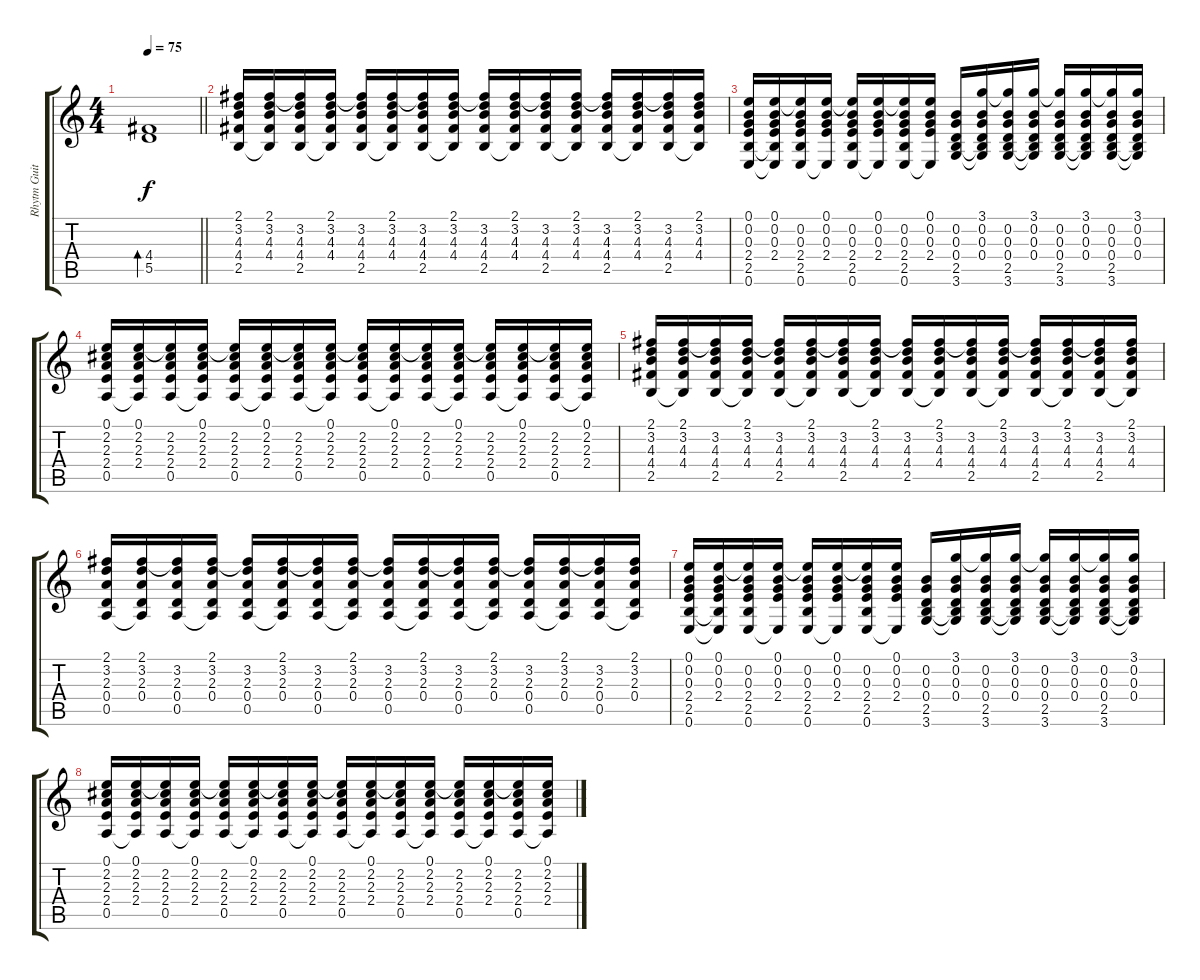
\track ("Rhytm Guitar 1 - Uki" "Rhytm Guit") {instrument acousticguitarnylon}
\staff {score tabs}
\tuning (E4 B3 G3 D3 A2 E2) {hide}
\ts (4 4)
\tempo 75
\clef g2
\barLineRight lightlight
\ks c
(4.4 5.5).1{bd 120 dy f} |
(2.1 3.2 4.3 4.4 2.5).16 (2.1 3.2 4.3 4.4 2.5{t}).16 (2.1{t} 3.2 4.3 4.4 2.5).16 (2.1 3.2 4.3 4.4 2.5{t}).16 (2.1{t} 3.2 4.3 4.4 2.5).16 (2.1 3.2 4.3 4.4 2.5{t}).16 (2.1{t} 3.2 4.3 4.4 2.5).16 (2.1 3.2 4.3 4.4 2.5{t}).16 (2.1{t} 3.2 4.3 4.4 2.5).16 (2.1 3.2 4.3 4.4 2.5{t}).16 (2.1{t} 3.2 4.3 4.4 2.5).16 (2.1 3.2 4.3 4.4 2.5{t}).16 (2.1{t} 3.2 4.3 4.4 2.5).16 (2.1 3.2 4.3 4.4 2.5{t}).16 (2.1{t} 3.2 4.3 4.4 2.5).16 (2.1 3.2 4.3 4.4 2.5{t}).16 |
(0.1 0.2 0.3 2.4 2.5 0.6).16 (0.1 0.2 0.3 2.4 2.5{t} 0.6{t}).16 (0.1{t} 0.2 0.3 2.4 2.5 0.6).16 (0.1 0.2 0.3 2.4 0.6{t}).16 (0.1{t} 0.2 0.3 2.4 2.5 0.6).16 (0.1 0.2 0.3 2.4 0.6{t}).16 (0.1{t} 0.2 0.3 2.4 2.5 0.6).16 (0.1 0.2 0.3 2.4 0.6{t}).16 (0.2 0.3 0.4 2.5 3.6).16 (3.1 0.2 0.3 0.4 2.5{t} 3.6{t}).16 (3.1{t} 0.2 0.3 0.4 2.5 3.6).16 (3.1 0.2 0.3 0.4 2.5{t} 3.6{t}).16 (3.1{t} 0.2 0.3 0.4 2.5 3.6).16 (3.1 0.2 0.3 0.4 2.5{t} 3.6{t}).16 (3.1{t} 0.2 0.3 0.4 2.5 3.6).16 (3.1 0.2 0.3 0.4 2.5{t} 3.6{t}).16 |
(0.1 2.2 2.3 2.4 0.5).16 (0.1 2.2 2.3 2.4 0.5{t}).16 (0.1{t} 2.2 2.3 2.4 0.5).16 (0.1 2.2 2.3 2.4 0.5{t}).16 (0.1{t} 2.2 2.3 2.4 0.5).16 (0.1 2.2 2.3 2.4 0.5{t}).16 (0.1{t} 2.2 2.3 2.4 0.5).16 (0.1 2.2 2.3 2.4 0.5{t}).16 (0.1{t} 2.2 2.3 2.4 0.5).16 (0.1 2.2 2.3 2.4 0.5{t}).16 (0.1{t} 2.2 2.3 2.4 0.5).16 (0.1 2.2 2.3 2.4 0.5{t}).16 (0.1{t} 2.2 2.3 2.4 0.5).16 (0.1 2.2 2.3 2.4 0.5{t}).16 (0.1{t} 2.2 2.3 2.4 0.5).16 (0.1 2.2 2.3 2.4 0.5{t}).16 |
(2.1 3.2 4.3 4.4 2.5).16 (2.1 3.2 4.3 4.4 2.5{t}).16 (2.1{t} 3.2 4.3 4.4 2.5).16 (2.1 3.2 4.3 4.4 2.5{t}).16 (2.1{t} 3.2 4.3 4.4 2.5).16 (2.1 3.2 4.3 4.4 2.5{t}).16 (2.1{t} 3.2 4.3 4.4 2.5).16 (2.1 3.2 4.3 4.4 2.5{t}).16 (2.1{t} 3.2 4.3 4.4 2.5).16 (2.1 3.2 4.3 4.4 2.5{t}).16 (2.1{t} 3.2 4.3 4.4 2.5).16 (2.1 3.2 4.3 4.4 2.5{t}).16 (2.1{t} 3.2 4.3 4.4 2.5).16 (2.1 3.2 4.3 4.4 2.5{t}).16 (2.1{t} 3.2 4.3 4.4 2.5).16 (2.1 3.2 4.3 4.4 2.5{t}).16 |
(2.1 3.2 2.3 0.4 0.5).16 (2.1 3.2 2.3 0.4 0.5{t}).16 (2.1{t} 3.2 2.3 0.4 0.5).16 (2.1 3.2 2.3 0.4 0.5{t}).16 (2.1{t} 3.2 2.3 0.4 0.5).16 (2.1 3.2 2.3 0.4 0.5{t}).16 (2.1{t} 3.2 2.3 0.4 0.5).16 (2.1 3.2 2.3 0.4 0.5{t}).16 (2.1{t} 3.2 2.3 0.4 0.5).16 (2.1 3.2 2.3 0.4 0.5{t}).16 (2.1{t} 3.2 2.3 0.4 0.5).16 (2.1 3.2 2.3 0.4 0.5{t}).16 (2.1{t} 3.2 2.3 0.4 0.5).16 (2.1 3.2 2.3 0.4 0.5{t}).16 (2.1{t} 3.2 2.3 0.4 0.5).16 (2.1 3.2 2.3 0.4 0.5{t}).16 |
(0.1 0.2 0.3 2.4 2.5 0.6).16 (0.1 0.2 0.3 2.4 2.5{t} 0.6{t}).16 (0.1{t} 0.2 0.3 2.4 2.5 0.6).16 (0.1 0.2 0.3 2.4 0.6{t}).16 (0.1{t} 0.2 0.3 2.4 2.5 0.6).16 (0.1 0.2 0.3 2.4 0.6{t}).16 (0.1{t} 0.2 0.3 2.4 2.5 0.6).16 (0.1 0.2 0.3 2.4 0.6{t}).16 (0.2 0.3 0.4 2.5 3.6).16 (3.1 0.2 0.3 0.4 2.5{t} 3.6{t}).16 (3.1{t} 0.2 0.3 0.4 2.5 3.6).16 (3.1 0.2 0.3 0.4 2.5{t} 3.6{t}).16 (3.1{t} 0.2 0.3 0.4 2.5 3.6).16 (3.1 0.2 0.3 0.4 2.5{t} 3.6{t}).16 (3.1{t} 0.2 0.3 0.4 2.5 3.6).16 (3.1 0.2 0.3 0.4 2.5{t} 3.6{t}).16 |
(0.1 2.2 2.3 2.4 0.5).16 (0.1 2.2 2.3 2.4 0.5{t}).16 (0.1{t} 2.2 2.3 2.4 0.5).16 (0.1 2.2 2.3 2.4 0.5{t}).16 (0.1{t} 2.2 2.3 2.4 0.5).16 (0.1 2.2 2.3 2.4 0.5{t}).16 (0.1{t} 2.2 2.3 2.4 0.5).16 (0.1 2.2 2.3 2.4 0.5{t}).16 (0.1{t} 2.2 2.3 2.4 0.5).16 (0.1 2.2 2.3 2.4 0.5{t}).16 (0.1{t} 2.2 2.3 2.4 0.5).16 (0.1 2.2 2.3 2.4 0.5{t}).16 (0.1{t} 2.2 2.3 2.4 0.5).16 (0.1 2.2 2.3 2.4 0.5{t}).16 (0.1{t} 2.2 2.3 2.4 0.5).16 (0.1 2.2 2.3 2.4 0.5{t}).16
